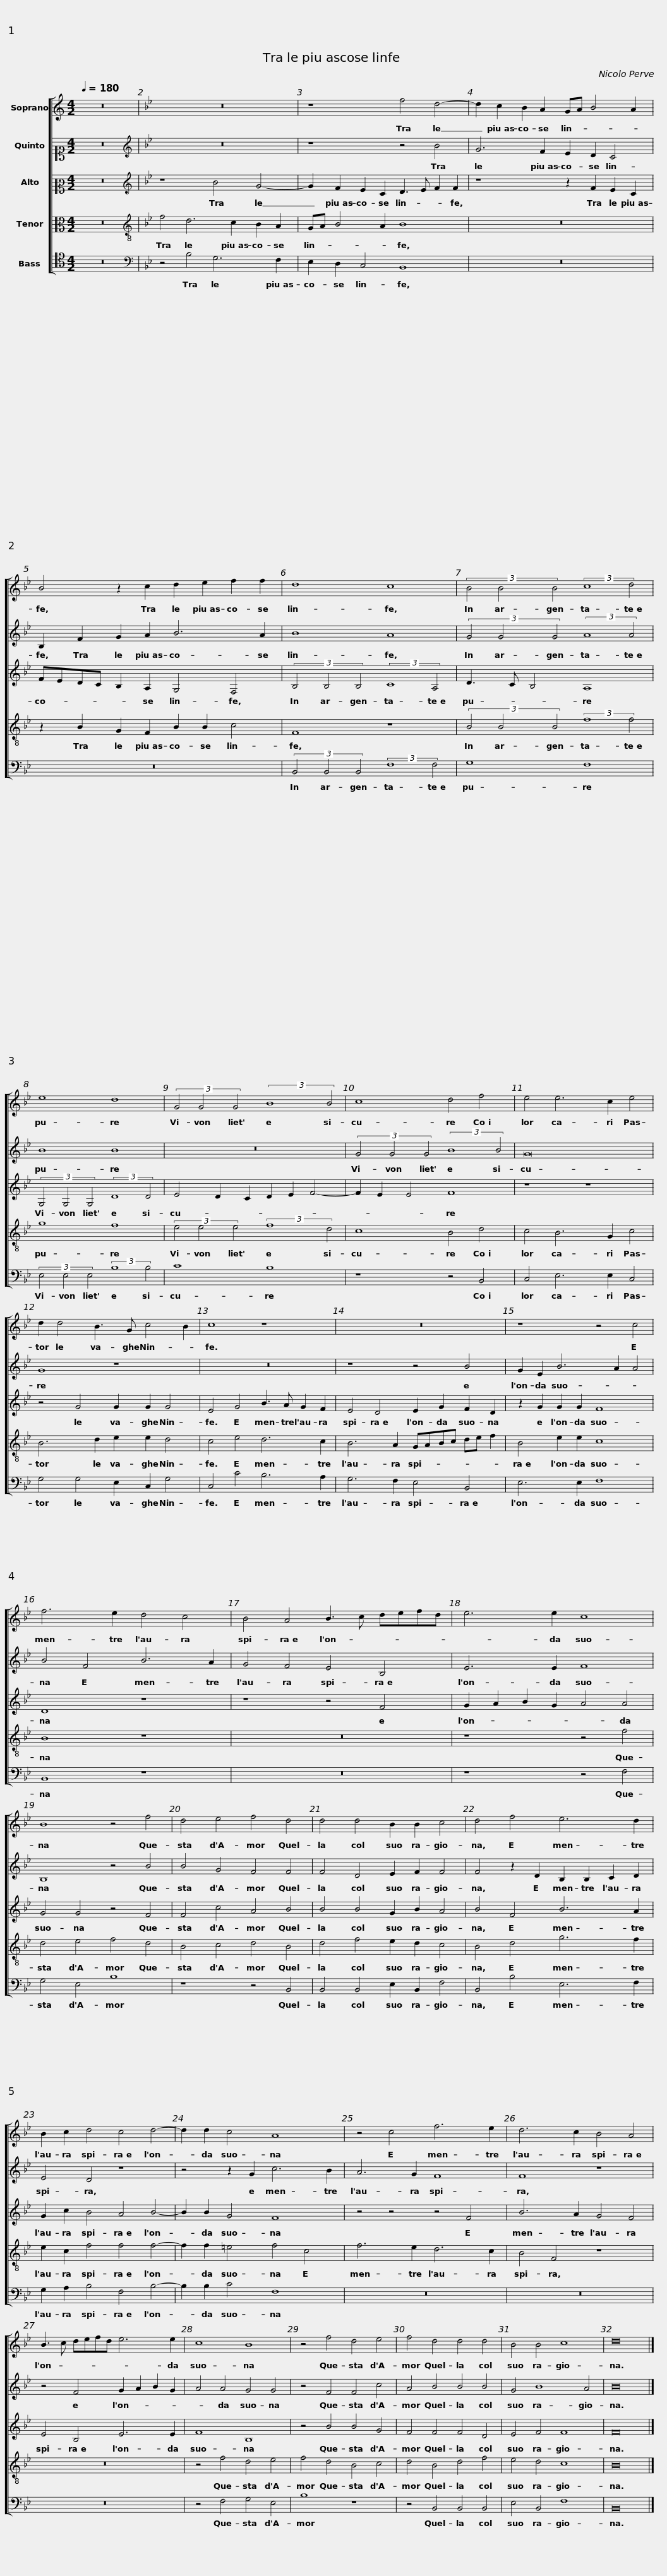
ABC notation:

X:1
%%score [ 1 2 3 4 5 ]
L:1/8
Q:1/4=180
M:4/2
I:linebreak $
K:C
V:1 treble
V:2 alto1
V:3 alto2
V:4 alto
V:5 tenor
V:1
 z16 |[K:Bb] z16 | z8 f4 d4- |$ d2 c2 B2 A2 GA B4 A2 | B4 z2 c2 d2 e2 f2 f2 | %5
 d8 c8 |$ (3B4 B4 B4 (3:2:2c8 d4 | e8 d8 | (3G4 G4 G4 (3:2:2B8 B4 | c8 d4 f4 |$ %10
 e4 e6 c2 e4 | d2 d4 B3 G c4 B2 | c8 z8 |$ z16 | z8 z4 c4 | %15
 f6 e2 d4 c4 |$ B4 A4 B3 c defd | e6 e2 c8 | B8 z4 f4 | d4 e4 f4 d4 |$ %20
 d4 d4 B2 B2 c4 | d4 f4 e6 d2 | B2 c2 d4 c4 d4- | d2 d2 c4 A8 |$ z4 c4 f6 e2 | %25
 d6 c2 B4 A4 | B3 c defd e6 e2 | c8 B8 |$ z4 f4 d4 e4 | f4 d4 d4 d4 | %30
 B4 B4 c8 | d16 |] %32
V:2
 z16 |[K:Bb][K:treble] z16 | z8 z4 B4 |$ G6 F2 E2 D2 C4 | B,2 F2 G2 A2 B6 A2 | %5
 B8 A8 |$ (3G4 G4 G4 (3:2:2A8 A4 | B8 B8 | z16 | (3G4 G4 G4 (3:2:2B8 B4 |$ %10
 G16 | G8 z8 | z16 |$ z8 z4 B4 | G2 E2 B6 A2 A4 | %15
 B4 F4 B6 A2 |$ G4 F4 E4 B,4 | E6 E2 F8 | B,8 z4 B4 | B4 G4 F4 F4 |$ %20
 F4 D4 E2 F2 F4 | F4 z2 D2 B,2 B,2 C2 D2 | E4 D4 z8 | z4 z2 G2 c6 B2 |$ A6 G2 F8 | %25
 F8 z8 | z4 F4 G2 A2 B2 G2 | A4 A4 G4 G4 |$ z4 F4 F4 c4 | A4 B4 B4 B4 | %30
 G4 B8 A4 | B16 |] %32
V:3
 z16 |[K:Bb][K:treble] z8 B4 G4- | G2 F2 E2 C2 D3 E F2 F2 |$ z8 z2 F2 E2 C2 | FEDC B,2 A,2 G,4 F,4 | %5
 (3B,4 B,4 B,4 (3:2:2C8 A,4 |$ D3 C B,4 A,8 | (3G,4 G,4 G,4 (3:2:2D8 D4 | E4 D2 C2 D2 E2 F4- | F2 E2 E4 F8 |$ %10
 z8 z8 | z4 G4 G2 G2 G4 | E4 G4 B3 A G2 F2 |$ E4 D4 E2 G2 F2 D2 | z2 G2 G2 G2 F8 | %15
 D8 z8 |$ z8 z4 F4 | G2 A2 B2 G2 A4 A4 | G4 G4 z4 F4 | F4 c4 A4 B4 |$ %20
 B4 B4 G2 B2 A4 | B4 F4 B6 A2 | G2 c2 B4 A4 B4- | B2 B2 G4 F8 |$ z4 z4 z4 F4 | %25
 B6 A2 G4 F4 | E4 B,4 E6 E2 | F8 B,8 |$ z4 B4 B4 G4 | F4 F4 F4 D4 | %30
 E4 F4 F8 | F16 |] %32
V:4
 z16 |[K:Bb][K:treble-8] f4 d6 c2 B2 A2 | GA B4 A2 B8 |$ z16 | z2 B2 G2 F2 B2 B2 c4 | %5
 F8 z8 |$ (3B4 B4 B4 (3:2:2f8 f4 | g8 f8 | (3e4 e4 e4 (3:2:2f8 d4 | c8 B4 d4 |$ %10
 c4 B6 G2 c4 | B6 d2 e2 e2 d4 | c4 e4 d6 c2 |$ B6 A2 GABc de f2 | B4 e2 e2 c8 | %15
 B8 z8 |$ z16 | z8 z4 f4 | d4 e4 f4 d4 | B4 c4 d4 B4 |$ %20
 d4 f4 e2 d2 c4 | B4 d4 g6 f2 | e2 c2 f4 f4 f4- | f2 f2 =e4 f4 c4 |$ f6 e2 d6 c2 | %25
 B4 F4 z8 | z16 | z4 f4 d4 e4 |$ f4 d4 B4 c4 | d4 B4 d4 f4 | %30
 e4 d4 c8 | B16 |] %32
V:5
 z16 |[K:Bb][K:bass] z4 B,4 G,6 F,2 | E,2 D,2 C,4 B,,8 |$ z16 | z16 | %5
 (3B,,4 B,,4 B,,4 (3:2:2F,8 F,4 |$ G,8 F,8 | (3E,4 E,4 E,4 (3:2:2B,8 B,4 | C8 B,8 | z8 z4 B,,4 |$ %10
 C,4 E,6 E,2 C,4 | G,4 G,4 E,2 C,2 G,4 | C,4 C4 B,6 A,2 |$ G,6 F,2 E,4 B,,4 | E,6 E,2 F,8 | %15
 B,,8 z8 |$ z16 | z8 z4 F,4 | G,4 E,4 B,8 | z8 z4 B,,4 |$ %20
 B,,4 B,,4 E,2 B,,2 F,4 | B,,4 B,4 E,6 F,2 | G,2 A,2 B,4 F,4 B,4- | B,2 B,2 C4 F,8 |$ z16 | %25
 z16 | z16 | z4 F,4 G,4 E,4 |$ B,8 z8 | z4 B,,4 B,,4 B,,4 | %30
 E,4 B,,4 F,8 | B,,16 |] %32
